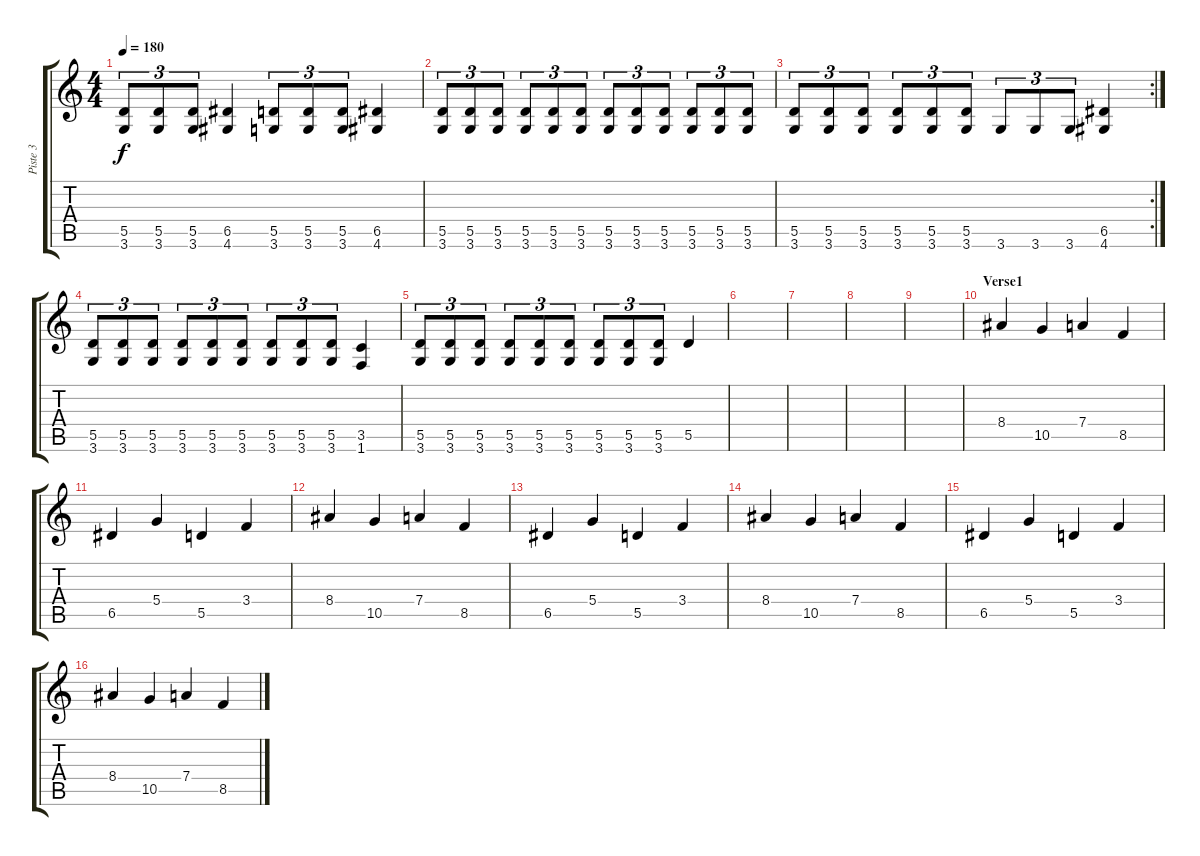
\track ("Piste 3" "Piste 3") {instrument distortionguitar}
\staff {score tabs}
\tuning (E4 B3 G3 D3 A2 E2) {hide}
\ts (4 4)
\tempo 180
\clef g2
\ks c
(5.5 3.6).8{tu (3 2) dy f instrument distortionguitar} (5.5 3.6).8{tu (3 2)} (5.5 3.6).8{tu (3 2)} (6.5 4.6).4 (5.5 3.6).8{tu (3 2)} (5.5 3.6).8{tu (3 2)} (5.5 3.6).8{tu (3 2)} (6.5 4.6).4 |
(5.5 3.6).8{tu (3 2)} (5.5 3.6).8{tu (3 2)} (5.5 3.6).8{tu (3 2)} (5.5 3.6).8{tu (3 2)} (5.5 3.6).8{tu (3 2)} (5.5 3.6).8{tu (3 2)} (5.5 3.6).8{tu (3 2)} (5.5 3.6).8{tu (3 2)} (5.5 3.6).8{tu (3 2)} (5.5 3.6).8{tu (3 2)} (5.5 3.6).8{tu (3 2)} (5.5 3.6).8{tu (3 2)} |
\rc 2
(5.5 3.6).8{tu (3 2)} (5.5 3.6).8{tu (3 2)} (5.5 3.6).8{tu (3 2)} (5.5 3.6).8{tu (3 2)} (5.5 3.6).8{tu (3 2)} (5.5 3.6).8{tu (3 2)} 3.6.8{tu (3 2)} 3.6.8{tu (3 2)} 3.6.8{tu (3 2)} (6.5 4.6).4 |
(5.5 3.6).8{tu (3 2)} (5.5 3.6).8{tu (3 2)} (5.5 3.6).8{tu (3 2)} (5.5 3.6).8{tu (3 2)} (5.5 3.6).8{tu (3 2)} (5.5 3.6).8{tu (3 2)} (5.5 3.6).8{tu (3 2)} (5.5 3.6).8{tu (3 2)} (5.5 3.6).8{tu (3 2)} (3.5 1.6).4 |
(5.5 3.6).8{tu (3 2)} (5.5 3.6).8{tu (3 2)} (5.5 3.6).8{tu (3 2)} (5.5 3.6).8{tu (3 2)} (5.5 3.6).8{tu (3 2)} (5.5 3.6).8{tu (3 2)} (5.5 3.6).8{tu (3 2)} (5.5 3.6).8{tu (3 2)} (5.5 3.6).8{tu (3 2)} 5.5.4 |
|
|
|
|
\section ("" "Verse1")
8.4.4 10.5.4 7.4.4 8.5.4 |
6.5.4 5.4.4 5.5.4 3.4.4 |
8.4.4 10.5.4 7.4.4 8.5.4 |
6.5.4 5.4.4 5.5.4 3.4.4 |
8.4.4 10.5.4 7.4.4 8.5.4 |
6.5.4 5.4.4 5.5.4 3.4.4 |
8.4.4 10.5.4 7.4.4 8.5.4
